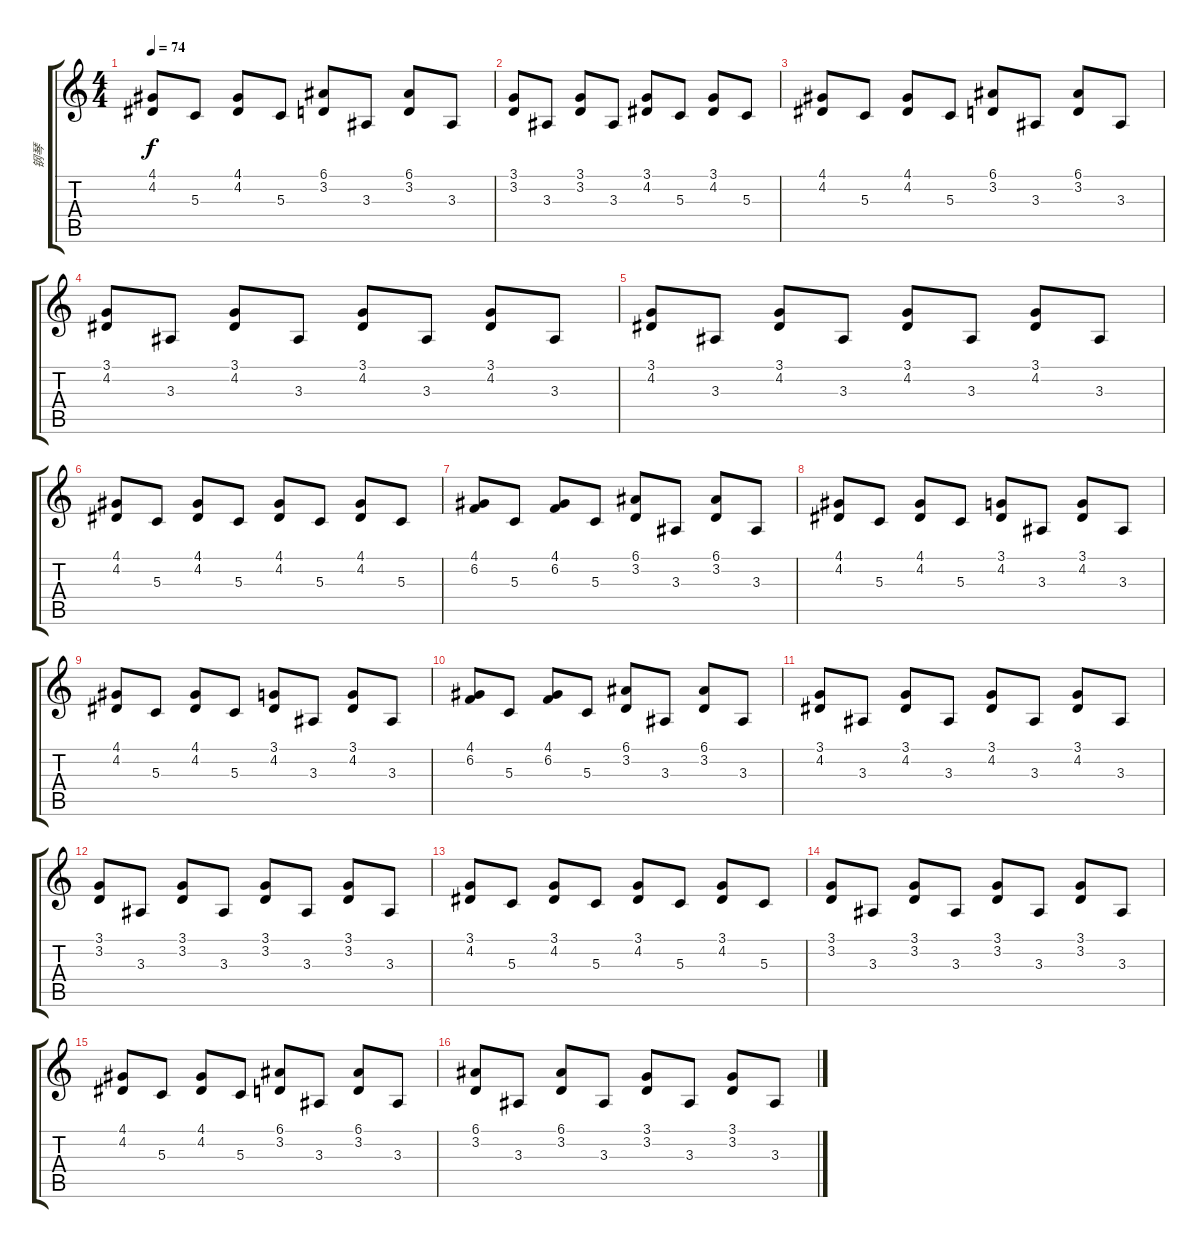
\track ("钢琴" "钢琴") {instrument acousticgrandpiano}
\staff {score tabs}
\tuning (E4 B3 G3 D3 A2 E2) {hide}
\ts (4 4)
\tempo 74
\clef g2
\ks c
(4.1 4.2).8{dy f} 5.3.8 (4.1 4.2).8 5.3.8 (6.1 3.2).8 3.3.8 (6.1 3.2).8 3.3.8 |
(3.1 3.2).8 3.3.8 (3.1 3.2).8 3.3.8 (3.1 4.2).8 5.3.8 (3.1 4.2).8 5.3.8 |
(4.1 4.2).8 5.3.8 (4.1 4.2).8 5.3.8 (6.1 3.2).8 3.3.8 (6.1 3.2).8 3.3.8 |
(3.1 4.2).8 3.3.8 (3.1 4.2).8 3.3.8 (3.1 4.2).8 3.3.8 (3.1 4.2).8 3.3.8 |
(3.1 4.2).8 3.3.8 (3.1 4.2).8 3.3.8 (3.1 4.2).8 3.3.8 (3.1 4.2).8 3.3.8 |
(4.1 4.2).8 5.3.8 (4.1 4.2).8 5.3.8 (4.1 4.2).8 5.3.8 (4.1 4.2).8 5.3.8 |
(4.1 6.2).8 5.3.8 (4.1 6.2).8 5.3.8 (6.1 3.2).8 3.3.8 (6.1 3.2).8 3.3.8 |
(4.1 4.2).8 5.3.8 (4.1 4.2).8 5.3.8 (3.1 4.2).8 3.3.8 (3.1 4.2).8 3.3.8 |
(4.1 4.2).8 5.3.8 (4.1 4.2).8 5.3.8 (3.1 4.2).8 3.3.8 (3.1 4.2).8 3.3.8 |
(4.1 6.2).8 5.3.8 (4.1 6.2).8 5.3.8 (6.1 3.2).8 3.3.8 (6.1 3.2).8 3.3.8 |
(3.1 4.2).8 3.3.8 (3.1 4.2).8 3.3.8 (3.1 4.2).8 3.3.8 (3.1 4.2).8 3.3.8 |
(3.1 3.2).8 3.3.8 (3.1 3.2).8 3.3.8 (3.1 3.2).8 3.3.8 (3.1 3.2).8 3.3.8 |
(3.1 4.2).8 5.3.8 (3.1 4.2).8 5.3.8 (3.1 4.2).8 5.3.8 (3.1 4.2).8 5.3.8 |
(3.1 3.2).8 3.3.8 (3.1 3.2).8 3.3.8 (3.1 3.2).8 3.3.8 (3.1 3.2).8 3.3.8 |
(4.1 4.2).8 5.3.8 (4.1 4.2).8 5.3.8 (6.1 3.2).8 3.3.8 (6.1 3.2).8 3.3.8 |
(6.1 3.2).8 3.3.8 (6.1 3.2).8 3.3.8 (3.1 3.2).8 3.3.8 (3.1 3.2).8 3.3.8
